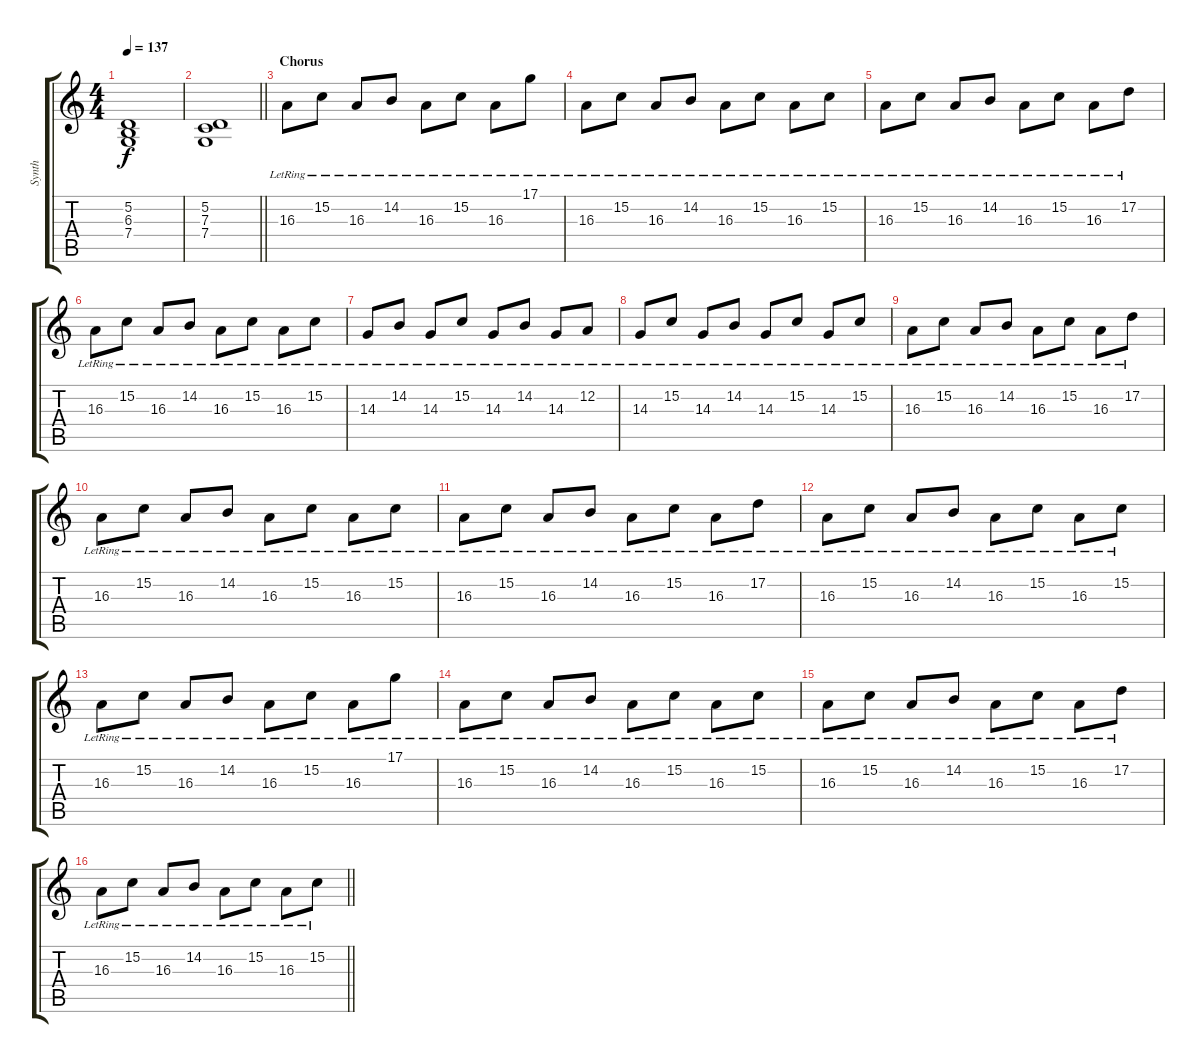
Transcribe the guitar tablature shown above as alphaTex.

\track ("Synth" "Synth") {instrument stringensemble2}
\staff {score tabs}
\tuning (D4 A3 F3 C3 G2 D2) {hide}
\ts (4 4)
\tempo 137
\clef g2
\ks c
(5.2 6.3 7.4).1{dy f} |
\barLineRight lightlight
(5.2 7.3 7.4).1 |
\section ("" "Chorus")
16.3{lr}.8{volume 13 instrument acousticgrandpiano} 15.2{lr}.8 16.3{lr}.8 14.2{lr}.8 16.3{lr}.8 15.2{lr}.8 16.3{lr}.8 17.1{lr}.8 |
16.3{lr}.8 15.2{lr}.8 16.3{lr}.8 14.2{lr}.8 16.3{lr}.8 15.2{lr}.8 16.3{lr}.8 15.2{lr}.8 |
16.3{lr}.8 15.2{lr}.8 16.3{lr}.8 14.2{lr}.8 16.3{lr}.8 15.2{lr}.8 16.3{lr}.8 17.2{lr}.8 |
16.3{lr}.8 15.2{lr}.8 16.3{lr}.8 14.2{lr}.8 16.3{lr}.8 15.2{lr}.8 16.3{lr}.8 15.2{lr}.8 |
14.3{lr}.8 14.2{lr}.8 14.3{lr}.8 15.2{lr}.8 14.3{lr}.8 14.2{lr}.8 14.3{lr}.8 12.2{lr}.8 |
14.3{lr}.8 15.2{lr}.8 14.3{lr}.8 14.2{lr}.8 14.3{lr}.8 15.2{lr}.8 14.3{lr}.8 15.2{lr}.8 |
16.3{lr}.8 15.2{lr}.8 16.3{lr}.8 14.2{lr}.8 16.3{lr}.8 15.2{lr}.8 16.3{lr}.8 17.2{lr}.8 |
16.3{lr}.8 15.2{lr}.8 16.3{lr}.8 14.2{lr}.8 16.3{lr}.8 15.2{lr}.8 16.3{lr}.8 15.2{lr}.8 |
16.3{lr}.8 15.2{lr}.8 16.3{lr}.8 14.2{lr}.8 16.3{lr}.8 15.2{lr}.8 16.3{lr}.8 17.2{lr}.8 |
16.3{lr}.8 15.2{lr}.8 16.3{lr}.8 14.2{lr}.8 16.3{lr}.8 15.2{lr}.8 16.3{lr}.8 15.2{lr}.8 |
16.3{lr}.8 15.2{lr}.8 16.3{lr}.8 14.2{lr}.8 16.3{lr}.8 15.2{lr}.8 16.3{lr}.8 17.1{lr}.8 |
16.3{lr}.8 15.2{lr}.8 16.3{lr}.8 14.2{lr}.8 16.3{lr}.8 15.2{lr}.8 16.3{lr}.8 15.2{lr}.8 |
16.3{lr}.8 15.2{lr}.8 16.3{lr}.8 14.2{lr}.8 16.3{lr}.8 15.2{lr}.8 16.3{lr}.8 17.2{lr}.8 |
\barLineRight lightlight
16.3{lr}.8 15.2{lr}.8 16.3{lr}.8 14.2{lr}.8 16.3{lr}.8 15.2{lr}.8 16.3{lr}.8 15.2{lr}.8
